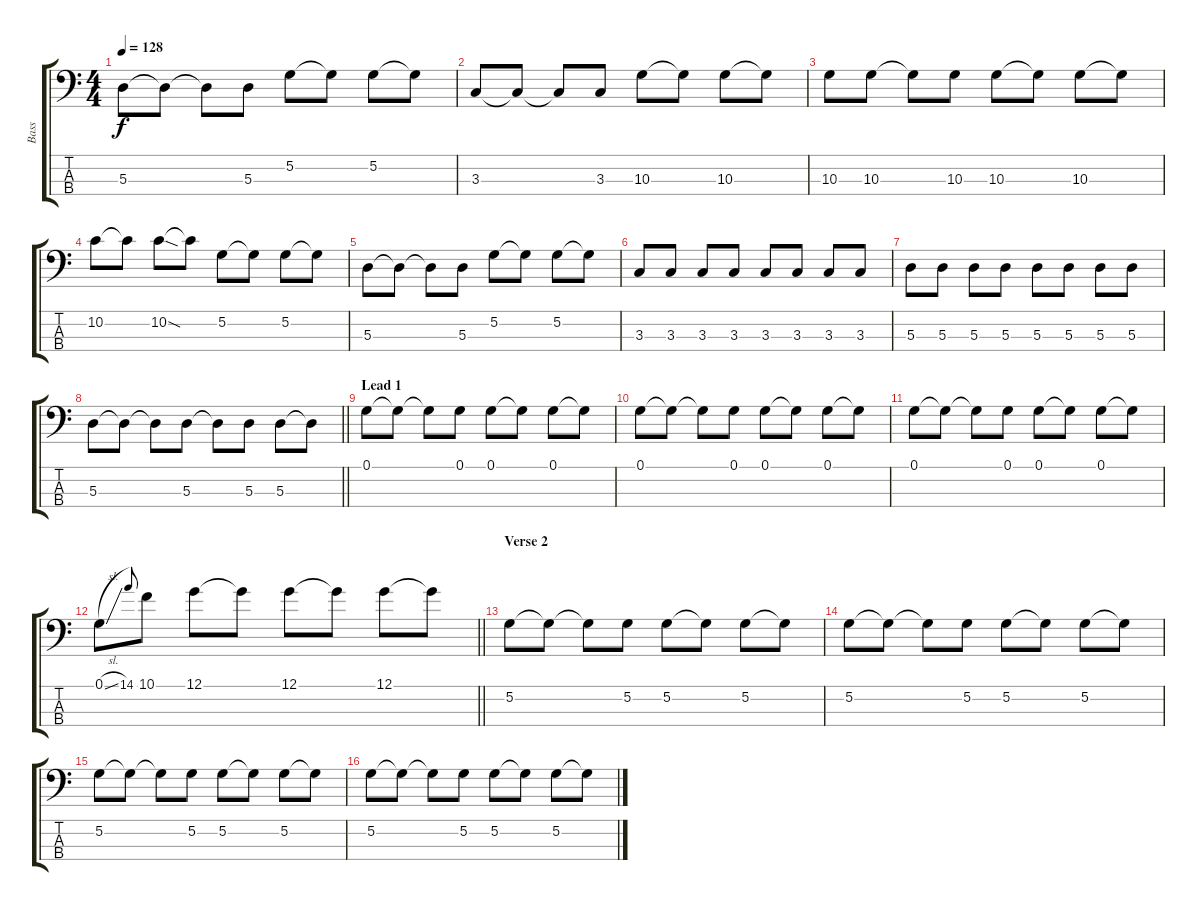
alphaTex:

\track ("Bass" "Bass") {instrument electricbassfinger}
\staff {score tabs}
\tuning (G2 D2 A1 E1) {hide}
\ts (4 4)
\tempo 128
\clef f4
\ks c
5.3.8{dy f} 5.3{t}.8 5.3{t}.8 5.3.8 5.2.8 5.2{t}.8 5.2.8 5.2{t}.8 |
3.3.8 3.3{t}.8 3.3{t}.8 3.3.8 10.3.8 10.3{t}.8 10.3.8 10.3{t}.8 |
10.3.8 10.3.8 10.3{t}.8 10.3.8 10.3.8 10.3{t}.8 10.3.8 10.3{t}.8 |
10.2.8 10.2{t}.8 10.2{sod}.8 10.2{t}.8 5.2.8 5.2{t}.8 5.2.8 5.2{t}.8 |
5.3.8 5.3{t}.8 5.3{t}.8 5.3.8 5.2.8 5.2{t}.8 5.2.8 5.2{t}.8 |
3.3.8 3.3.8 3.3.8 3.3.8 3.3.8 3.3.8 3.3.8 3.3.8 |
5.3.8 5.3.8 5.3.8 5.3.8 5.3.8 5.3.8 5.3.8 5.3.8 |
\barLineRight lightlight
5.3.8 5.3{t}.8 5.3{t}.8 5.3.8 5.3{t}.8 5.3.8 5.3.8 5.3{t}.8 |
\section ("" "Lead 1")
0.1.8 0.1{t}.8 0.1{t}.8 0.1.8 0.1.8 0.1{t}.8 0.1.8 0.1{t}.8 |
0.1.8 0.1{t}.8 0.1{t}.8 0.1.8 0.1.8 0.1{t}.8 0.1.8 0.1{t}.8 |
0.1.8 0.1{t}.8 0.1{t}.8 0.1.8 0.1.8 0.1{t}.8 0.1.8 0.1{t}.8 |
\barLineRight lightlight
0.1{sl}.8 14.1.8{gr onbeat} 10.1.8 12.1.8 12.1{t}.8 12.1.8 12.1{t}.8 12.1.8 12.1{t}.8 |
\section ("" "Verse 2")
5.2.8 5.2{t}.8 5.2{t}.8 5.2.8 5.2.8 5.2{t}.8 5.2.8 5.2{t}.8 |
5.2.8 5.2{t}.8 5.2{t}.8 5.2.8 5.2.8 5.2{t}.8 5.2.8 5.2{t}.8 |
5.2.8 5.2{t}.8 5.2{t}.8 5.2.8 5.2.8 5.2{t}.8 5.2.8 5.2{t}.8 |
5.2.8 5.2{t}.8 5.2{t}.8 5.2.8 5.2.8 5.2{t}.8 5.2.8 5.2{t}.8
